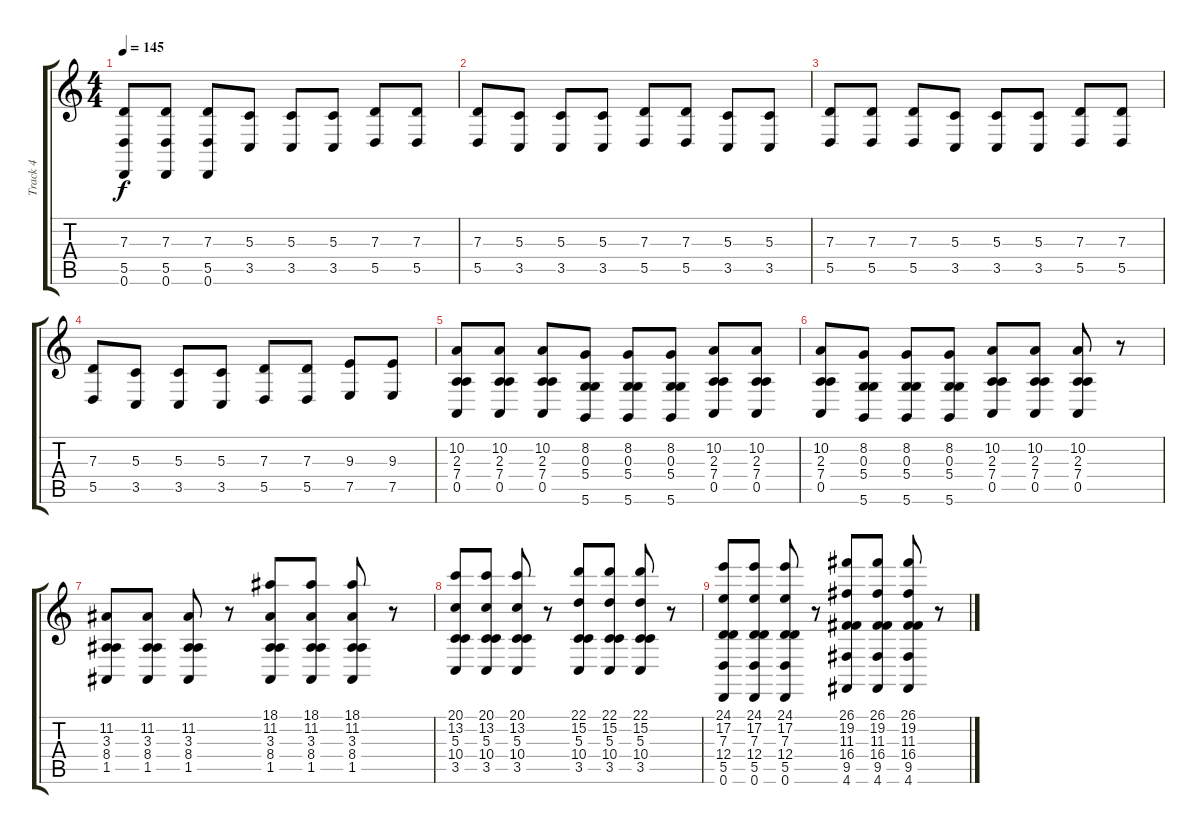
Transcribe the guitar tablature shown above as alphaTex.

\track ("Track 4" "Track 4") {instrument stringensemble1}
\staff {score tabs}
\tuning (E4 B3 G3 D3 A2 D2) {hide}
\ts (4 4)
\tempo 145
\clef g2
\ks c
(7.3 5.5 0.6).8{dy f} (7.3 5.5 0.6).8 (7.3 5.5 0.6).8 (5.3 3.5).8 (5.3 3.5).8 (5.3 3.5).8 (7.3 5.5).8 (7.3 5.5).8 |
(7.3 5.5).8 (5.3 3.5).8 (5.3 3.5).8 (5.3 3.5).8 (7.3 5.5).8 (7.3 5.5).8 (5.3 3.5).8 (5.3 3.5).8 |
(7.3 5.5).8 (7.3 5.5).8 (7.3 5.5).8 (5.3 3.5).8 (5.3 3.5).8 (5.3 3.5).8 (7.3 5.5).8 (7.3 5.5).8 |
(7.3 5.5).8 (5.3 3.5).8 (5.3 3.5).8 (5.3 3.5).8 (7.3 5.5).8 (7.3 5.5).8 (9.3 7.5).8 (9.3 7.5).8 |
(10.2 2.3 7.4 0.5).8 (10.2 2.3 7.4 0.5).8 (10.2 2.3 7.4 0.5).8 (8.2 0.3 5.4 5.6).8 (8.2 0.3 5.4 5.6).8 (8.2 0.3 5.4 5.6).8 (10.2 2.3 7.4 0.5).8 (10.2 2.3 7.4 0.5).8 |
(10.2 2.3 7.4 0.5).8 (8.2 0.3 5.4 5.6).8 (8.2 0.3 5.4 5.6).8 (8.2 0.3 5.4 5.6).8 (10.2 2.3 7.4 0.5).8 (10.2 2.3 7.4 0.5).8 (10.2 2.3 7.4 0.5).8 r.8 |
(11.2 3.3 8.4 1.5).8 (11.2 3.3 8.4 1.5).8 (11.2 3.3 8.4 1.5).8 r.8 (18.1 11.2 3.3 8.4 1.5).8 (18.1 11.2 3.3 8.4 1.5).8 (18.1 11.2 3.3 8.4 1.5).8 r.8 |
(20.1 13.2 5.3 10.4 3.5).8 (20.1 13.2 5.3 10.4 3.5).8 (20.1 13.2 5.3 10.4 3.5).8 r.8 (22.1 15.2 5.3 10.4 3.5).8 (22.1 15.2 5.3 10.4 3.5).8 (22.1 15.2 5.3 10.4 3.5).8 r.8 |
(24.1 17.2 7.3 12.4 5.5 0.6).8 (24.1 17.2 7.3 12.4 5.5 0.6).8 (24.1 17.2 7.3 12.4 5.5 0.6).8 r.8 (26.1 19.2 11.3 16.4 9.5 4.6).8 (26.1 19.2 11.3 16.4 9.5 4.6).8 (26.1 19.2 11.3 16.4 9.5 4.6).8 r.8
